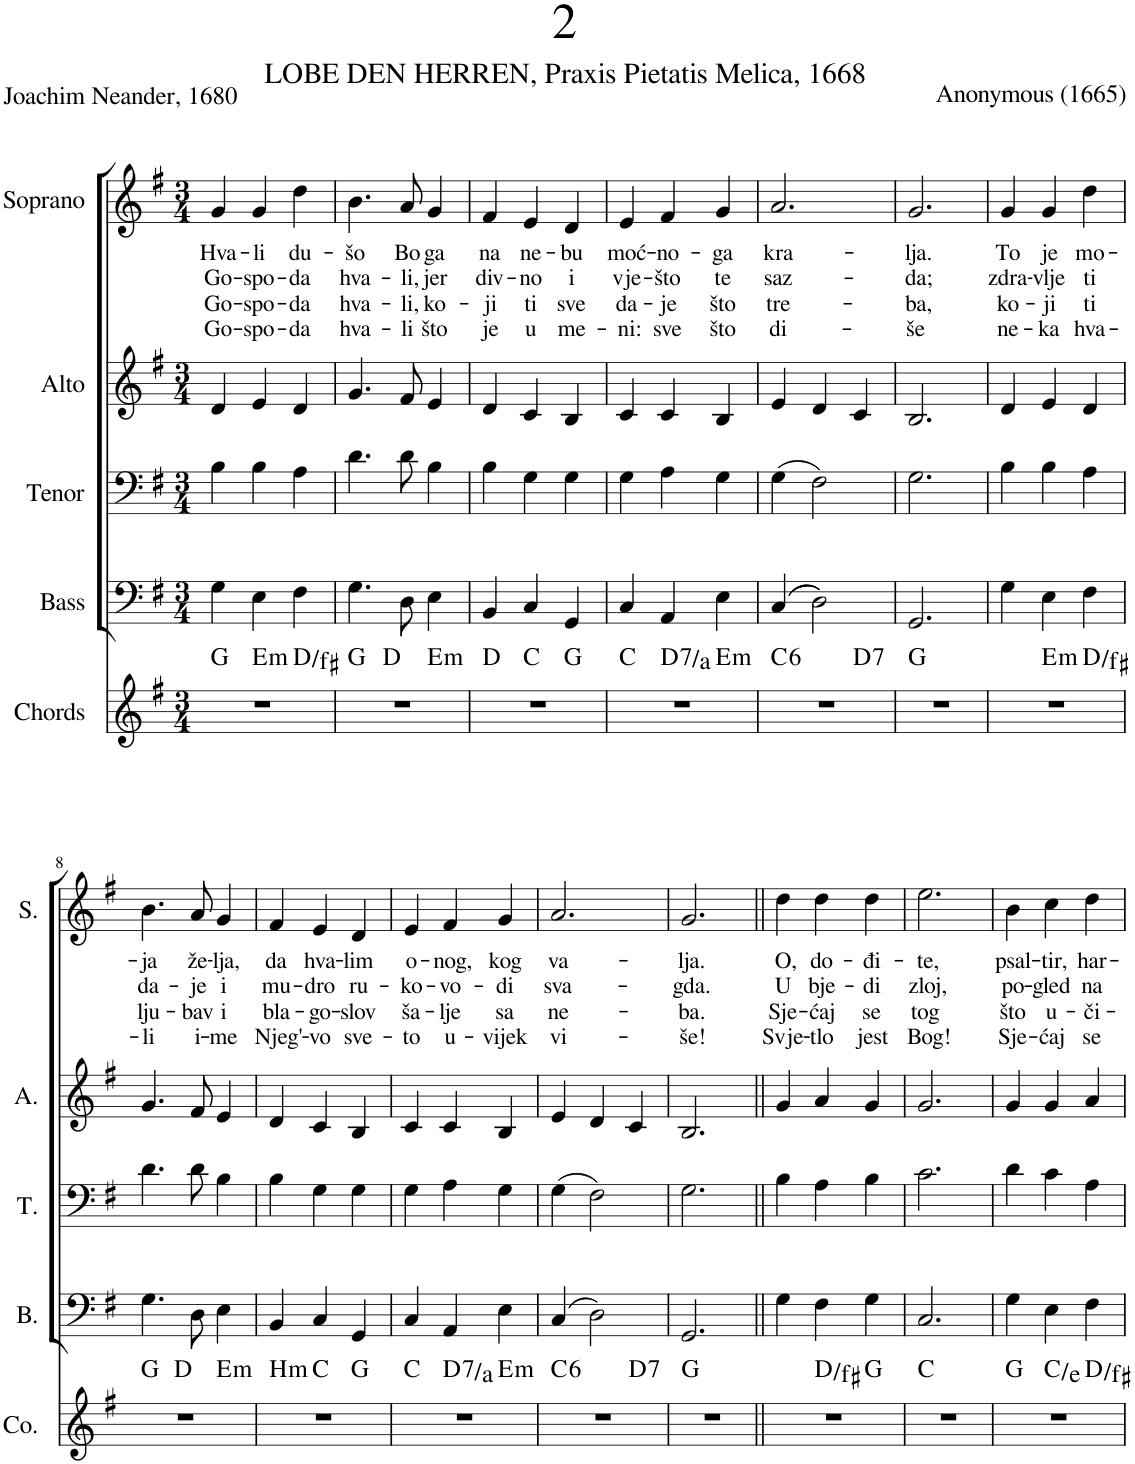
**kern	**harte	**kern	**kern	**kern	**kern	**text	**text	**text	**text
*part5	*part5	*part4	*part3	*part2	*part1	*part1	*part1	*part1	*part1
*staff5	*	*staff4	*staff3	*staff2	*staff1	*staff1	*staff1	*staff1	*staff1
*I"Chords	*	*I"Bass	*I"Tenor	*I"Alto	*I"Soprano	*	*	*	*
*I'Co.	*	*I'B.	*I'T.	*I'A.	*I'S.	*	*	*	*
*clefG2	*	*clefF4	*clefF4	*clefG2	*clefG2	*	*	*	*
*k[f#]	*	*k[f#]	*k[f#]	*k[f#]	*k[f#]	*	*	*	*
*M3/4	*	*M3/4	*M3/4	*M3/4	*M3/4	*	*	*	*
=1	=1	=1	=1	=1	=1	=1	=1	=1	=1
!	!	!	!	!	!	!LO:LY:b	!LO:LY:b	!LO:LY:b	!LO:LY:b
*^	*	*	*	*	*	*	*	*	*
*	*^	*	*	*	*	*	*	*	*	*
2.r	4ryy	2ryy	G:maj	4G\	4B\	4d/	4g/	Hva-	Go-	Go-	Go-
!	!	!	!LO:H:kt=m	!	!	!	!	!LO:LY:b	!LO:LY:b	!LO:LY:b	!LO:LY:b
.	2ryy	.	E:min	4E\	4B\	4e/	4g/	-li	-spo-	-spo-	-spo-
!	!	!	!	!	!	!	!	!LO:LY:b	!LO:LY:b	!LO:LY:b	!LO:LY:b
.	.	4ryy	D:maj/3	4F#\	4A\	4d/	4dd\	du-	-da	-da	-da
=2	=2	=2	=2	=2	=2	=2	=2	=2	=2	=2	=2
!	!	!	!	!	!	!	!	!LO:LY:b	!LO:LY:b	!LO:LY:b	!LO:LY:b
2.r	4ryy	2ryy	G:maj	4.G\	4.d\	4.g/	4.b\	-šo	hva-	hva-	hva-
.	2ryy	.	D:maj	.	.	.	.	.	.	.	.
!	!	!	!	!	!	!	!	!LO:LY:b	!LO:LY:b	!LO:LY:b	!LO:LY:b
.	.	.	.	8D\	8d\	8f#/	8a/	Bo-	-li,	-li,	-li
!	!	!	!LO:H:kt=m	!	!	!	!	!LO:LY:b	!LO:LY:b	!LO:LY:b	!LO:LY:b
.	.	4ryy	E:min	4E\	4B\	4e/	4g/	-ga	jer	ko-	što
=3	=3	=3	=3	=3	=3	=3	=3	=3	=3	=3	=3
!	!	!	!	!	!	!	!	!LO:LY:b	!LO:LY:b	!LO:LY:b	!LO:LY:b
2.r	4ryy	2ryy	D:maj	4BB/	4B\	4d/	4f#/	na	div-	-ji	je
!	!	!	!	!	!	!	!	!LO:LY:b	!LO:LY:b	!LO:LY:b	!LO:LY:b
.	2ryy	.	C:maj	4C/	4G\	4c/	4e/	ne-	-no	ti	u
!	!	!	!	!	!	!	!	!LO:LY:b	!LO:LY:b	!LO:LY:b	!LO:LY:b
.	.	4ryy	G:maj	4GG/	4G\	4B/	4d/	-bu	i	sve	me-
=4	=4	=4	=4	=4	=4	=4	=4	=4	=4	=4	=4
!	!	!	!	!	!	!	!	!LO:LY:b	!LO:LY:b	!LO:LY:b	!LO:LY:b
2.r	4ryy	2ryy	C:maj	4C/	4G\	4c/	4e/	moć-	vje-	da-	-ni:
!	!	!	!LO:H:kt=7	!	!	!	!	!LO:LY:b	!LO:LY:b	!LO:LY:b	!LO:LY:b
.	2ryy	.	D:7/5	4AA/	4A\	4c/	4f#/	-no-	-što	-je	sve
!	!	!	!LO:H:kt=m	!	!	!	!	!LO:LY:b	!LO:LY:b	!LO:LY:b	!LO:LY:b
.	.	4ryy	E:min	4E\	4G\	4B/	4g/	-ga	te	što	što
=5	=5	=5	=5	=5	=5	=5	=5	=5	=5	=5	=5
!	!	!	!LO:H:kt=6	!	!	!	!	!LO:LY:b	!LO:LY:b	!LO:LY:b	!LO:LY:b
*	*v	*v	*	*	*	*	*	*	*	*	*
2.r	2ryy	C:maj6	((4C/	(4G\	4e/	2.a/	kra-	saz-	tre-	di-
.	.	.	2D\))	2F#\)	4d/	.	.	.	.	.
!	!	!LO:H:kt=7	!	!	!	!	!	!	!	!
.	4ryy	D:7	.	.	4c/	.	.	.	.	.
=6	=6	=6	=6	=6	=6	=6	=6	=6	=6	=6
!	!	!	!	!	!	!	!LO:LY:b	!LO:LY:b	!LO:LY:b	!LO:LY:b
*v	*v	*	*	*	*	*	*	*	*	*
2.r	G:maj	2.GG/	2.G\	2.B/	2.g/	-lja.	-da;	-ba,	-še
=7	=7	=7	=7	=7	=7	=7	=7	=7	=7
!	!	!	!	!	!	!LO:LY:b	!LO:LY:b	!LO:LY:b	!LO:LY:b
*^	*	*	*	*	*	*	*	*	*
*	*^	*	*	*	*	*	*	*	*	*
2.r	4ryy	2ryy	.	4G\	4B\	4d/	4g/	To	zdra-	ko-	ne-
!	!	!	!LO:H:kt=m	!	!	!	!	!LO:LY:b	!LO:LY:b	!LO:LY:b	!LO:LY:b
.	2ryy	.	E:min	4E\	4B\	4e/	4g/	je	-vlje	-ji	-ka
!	!	!	!	!	!	!	!	!LO:LY:b	!LO:LY:b	!LO:LY:b	!LO:LY:b
.	.	4ryy	D:maj/3	4F#\	4A\	4d/	4dd\	mo-	ti	ti	hva-
!!LO:LB:g=z
=8	=8	=8	=8	=8	=8	=8	=8	=8	=8	=8	=8
!	!	!	!	!	!	!	!	!LO:LY:b	!LO:LY:b	!LO:LY:b	!LO:LY:b
2.r	4ryy	2ryy	G:maj	4.G\	4.d\	4.g/	4.b\	-ja	da-	lju-	-li
.	2ryy	.	D:maj	.	.	.	.	.	.	.	.
!	!	!	!	!	!	!	!	!LO:LY:b	!LO:LY:b	!LO:LY:b	!LO:LY:b
.	.	.	.	8D\	8d\	8f#/	8a/	že-	-je	-bav	i-
!	!	!	!LO:H:kt=m	!	!	!	!	!LO:LY:b	!LO:LY:b	!LO:LY:b	!LO:LY:b
.	.	4ryy	E:min	4E\	4B\	4e/	4g/	-lja,	i	i	-me
=9	=9	=9	=9	=9	=9	=9	=9	=9	=9	=9	=9
!	!	!	!LO:H:kt=m	!	!	!	!	!LO:LY:b	!LO:LY:b	!LO:LY:b	!LO:LY:b
2.r	4ryy	2ryy	B:min	4BB/	4B\	4d/	4f#/	da	mu-	bla-	Njeg'-
!	!	!	!	!	!	!	!	!LO:LY:b	!LO:LY:b	!LO:LY:b	!LO:LY:b
.	2ryy	.	C:maj	4C/	4G\	4c/	4e/	hva-	-dro	-go-	-vo
!	!	!	!	!	!	!	!	!LO:LY:b	!LO:LY:b	!LO:LY:b	!LO:LY:b
.	.	4ryy	G:maj	4GG/	4G\	4B/	4d/	-lim	ru-	-slov	sve-
=10	=10	=10	=10	=10	=10	=10	=10	=10	=10	=10	=10
!	!	!	!	!	!	!	!	!LO:LY:b	!LO:LY:b	!LO:LY:b	!LO:LY:b
2.r	4ryy	2ryy	C:maj	4C/	4G\	4c/	4e/	o-	-ko-	ša-	-to
!	!	!	!LO:H:kt=7	!	!	!	!	!LO:LY:b	!LO:LY:b	!LO:LY:b	!LO:LY:b
.	2ryy	.	D:7/5	4AA/	4A\	4c/	4f#/	-nog,	-vo-	-lje	u-
!	!	!	!LO:H:kt=m	!	!	!	!	!LO:LY:b	!LO:LY:b	!LO:LY:b	!LO:LY:b
.	.	4ryy	E:min	4E\	4G\	4B/	4g/	kog	-di	sa	-vijek
=11	=11	=11	=11	=11	=11	=11	=11	=11	=11	=11	=11
!	!	!	!LO:H:kt=6	!	!	!	!	!LO:LY:b	!LO:LY:b	!LO:LY:b	!LO:LY:b
*	*v	*v	*	*	*	*	*	*	*	*	*
2.r	2ryy	C:maj6	(4C/	(4G\	4e/	2.a/	va-	sva-	ne-	vi-
.	.	.	2D\)	2F#\)	4d/	.	.	.	.	.
!	!	!LO:H:kt=7	!	!	!	!	!	!	!	!
.	4ryy	D:7	.	.	4c/	.	.	.	.	.
=12	=12	=12	=12	=12	=12	=12	=12	=12	=12	=12
!	!	!	!	!	!	!	!LO:LY:b	!LO:LY:b	!LO:LY:b	!LO:LY:b
*v	*v	*	*	*	*	*	*	*	*	*
2.r	G:maj	2.GG/	2.G\	2.B/	2.g/	-lja.	-gda.	-ba.	-še!
=13||	=13||	=13||	=13||	=13||	=13||	=13||	=13||	=13||	=13||
!	!	!	!	!	!	!LO:LY:b	!LO:LY:b	!LO:LY:b	!LO:LY:b
*^	*	*	*	*	*	*	*	*	*
*	*^	*	*	*	*	*	*	*	*	*
2.r	4ryy	2ryy	.	4G\	4B\	4g/	4dd\	O,	U	Sje-	Svje-
!	!	!	!	!	!	!	!	!LO:LY:b	!LO:LY:b	!LO:LY:b	!LO:LY:b
.	2ryy	.	D:maj/3	4F#\	4A\	4a/	4dd\	do-	bje-	-ćaj	-tlo
!	!	!	!	!	!	!	!	!LO:LY:b	!LO:LY:b	!LO:LY:b	!LO:LY:b
.	.	4ryy	G:maj	4G\	4B\	4g/	4dd\	-đi-	-di	se	jest
=14	=14	=14	=14	=14	=14	=14	=14	=14	=14	=14	=14
!	!	!	!	!	!	!	!	!LO:LY:b	!LO:LY:b	!LO:LY:b	!LO:LY:b
*v	*v	*v	*	*	*	*	*	*	*	*	*
2.r	C:maj	2.C/	2.c\	2.g/	2.ee\	-te,	zloj,	tog	Bog!
=15	=15	=15	=15	=15	=15	=15	=15	=15	=15
!	!	!	!	!	!	!LO:LY:b	!LO:LY:b	!LO:LY:b	!LO:LY:b
*^	*	*	*	*	*	*	*	*	*
*	*^	*	*	*	*	*	*	*	*	*
2.r	4ryy	2ryy	G:maj	4G\	4d\	4g/	4b\	psal-	po-	što	Sje-
!	!	!	!	!	!	!	!	!LO:LY:b	!LO:LY:b	!LO:LY:b	!LO:LY:b
.	2ryy	.	C:maj/3	4E\	4c\	4g/	4cc\	-tir,	-gled	u-	-ćaj
!	!	!	!	!	!	!	!	!LO:LY:b	!LO:LY:b	!LO:LY:b	!LO:LY:b
.	.	4ryy	D:maj/3	4F#\	4A\	4a/	4dd\	har-	na	-či-	se
*v	*v	*v	*	*	*	*	*	*	*	*	*
=	=	=	=	=	=	=	=	=	=
*-	*-	*-	*-	*-	*-	*-	*-	*-	*-
